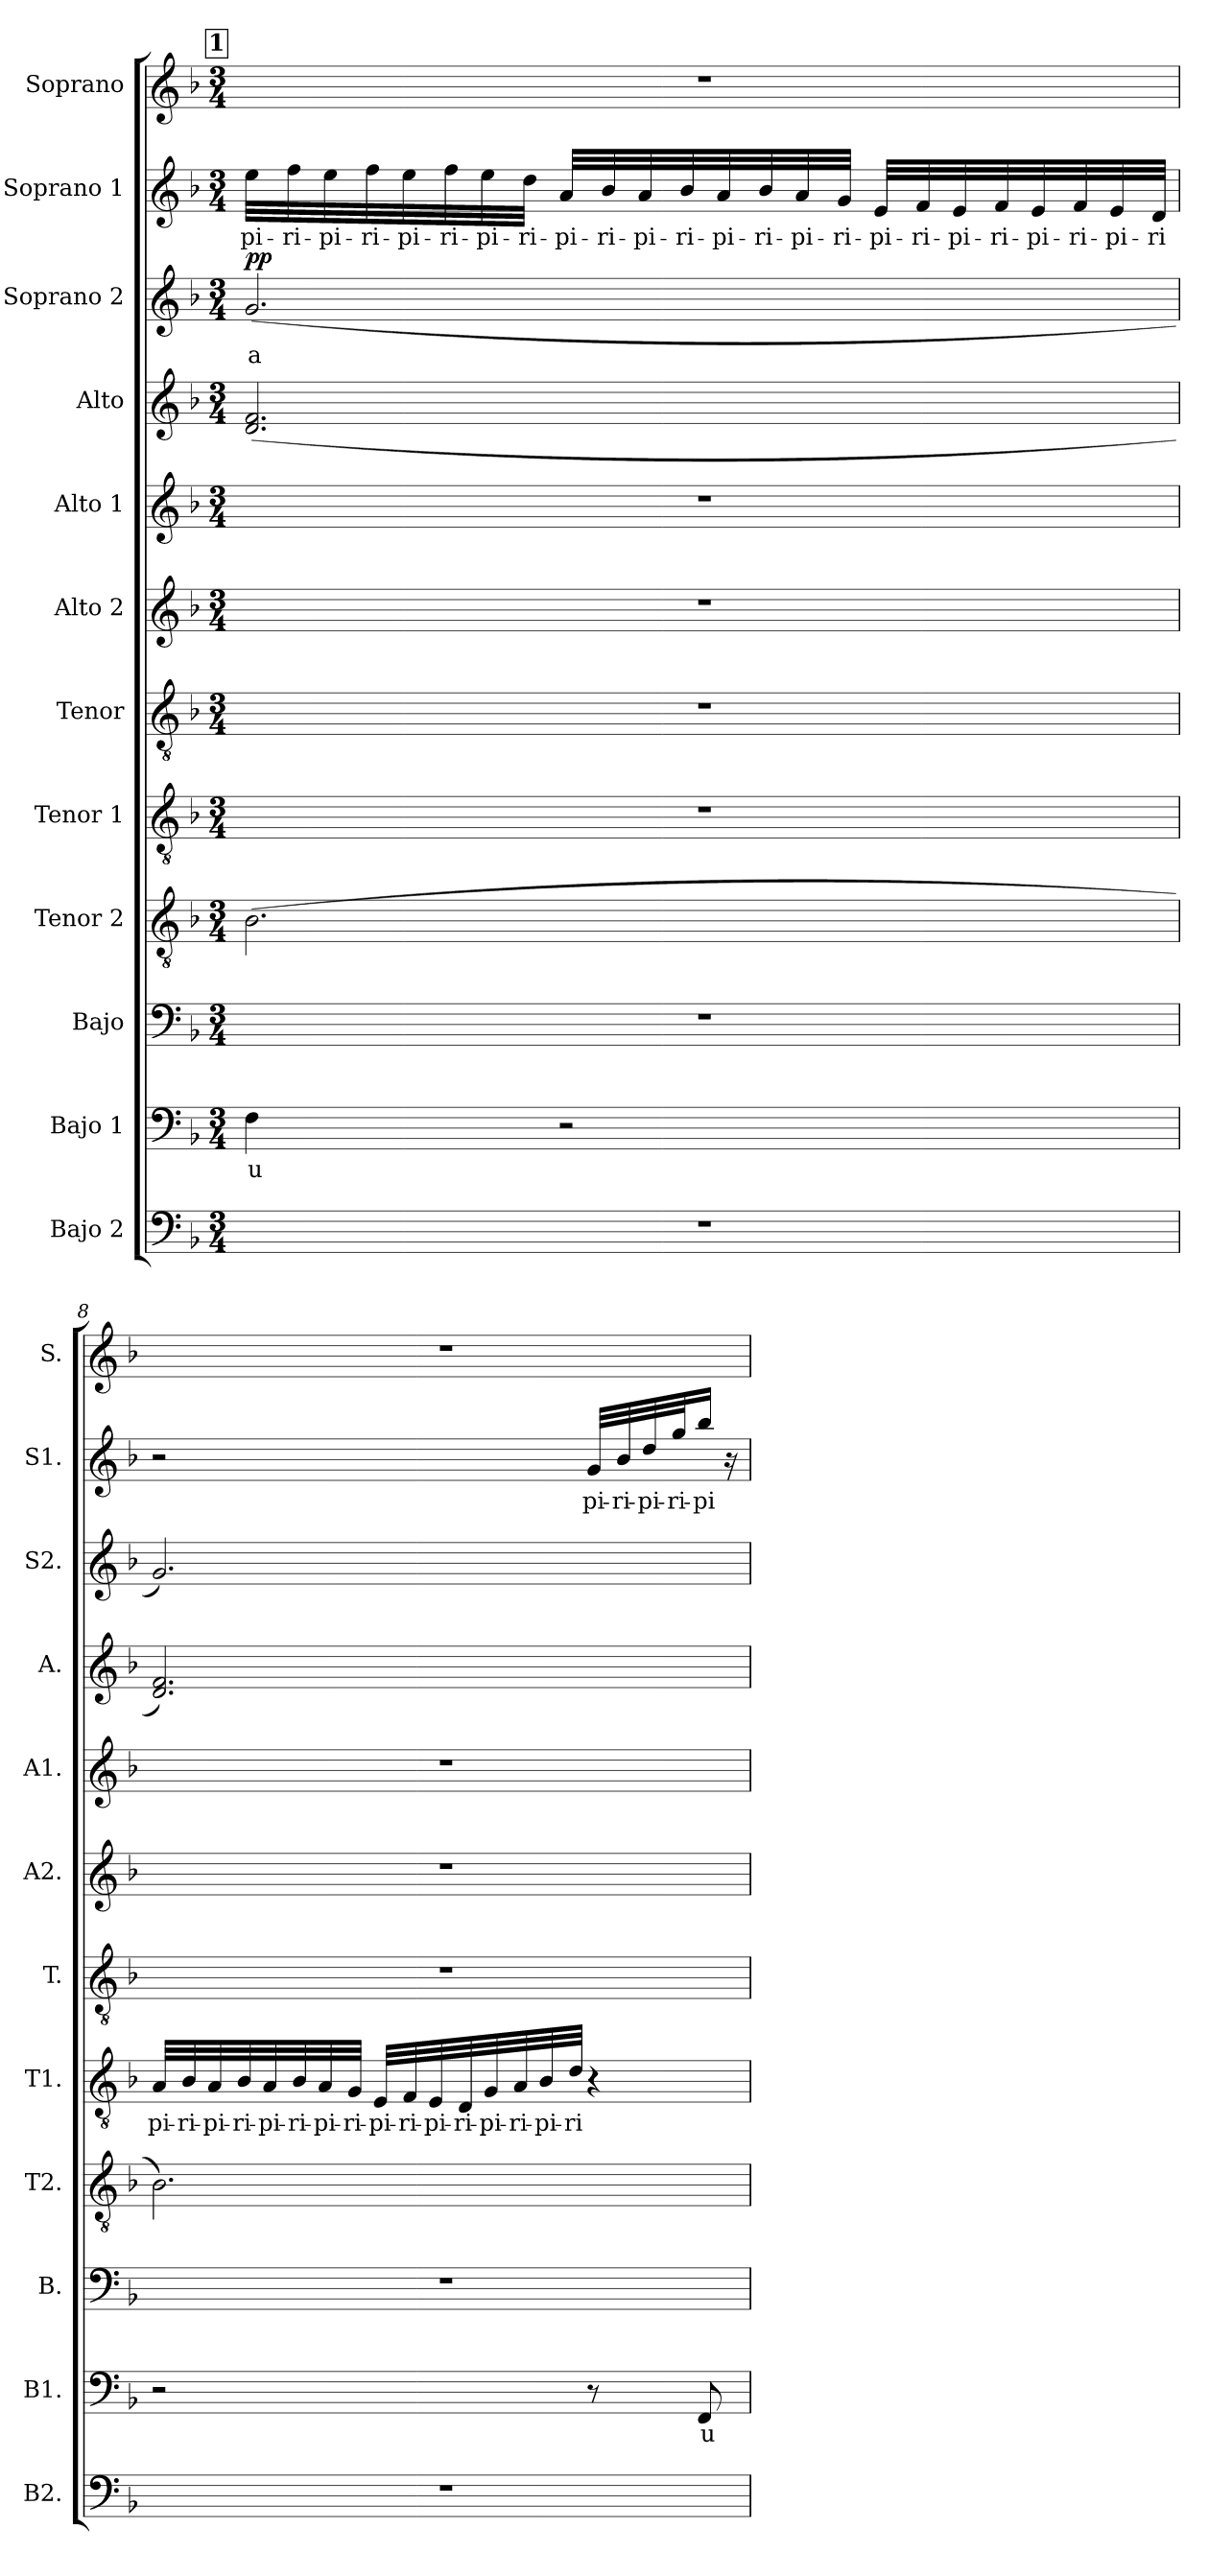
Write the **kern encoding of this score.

**kern	**kern	**text	**kern	**kern	**kern	**text	**kern	**kern	**kern	**kern	**kern	**text	**dynam	**kern	**text	**kern
*part12	*part11	*part11	*part10	*part9	*part8	*part8	*part7	*part6	*part5	*part4	*part3	*part3	*part3	*part2	*part2	*part1
*staff12	*staff11	*staff11	*staff10	*staff9	*staff8	*staff8	*staff7	*staff6	*staff5	*staff4	*staff3	*staff3	*staff3	*staff2	*staff2	*staff1
*I"Bajo 2	*I"Bajo 1	*	*I"Bajo	*I"Tenor 2	*I"Tenor 1	*	*I"Tenor	*I"Alto 2	*I"Alto 1	*I"Alto	*I"Soprano 2	*	*	*I"Soprano 1	*	*I"Soprano
*I'B2.	*I'B1.	*	*I'B.	*I'T2.	*I'T1.	*	*I'T.	*I'A2.	*I'A1.	*I'A.	*I'S2.	*	*	*I'S1.	*	*I'S.
*clefF4	*clefF4	*	*clefF4	*clefGv2	*clefGv2	*	*clefGv2	*clefG2	*clefG2	*clefG2	*clefG2	*	*	*clefG2	*	*clefG2
*k[b-]	*k[b-]	*	*k[b-]	*k[b-]	*k[b-]	*	*k[b-]	*k[b-]	*k[b-]	*k[b-]	*k[b-]	*	*	*k[b-]	*	*k[b-]
*M3/4	*M3/4	*	*M3/4	*M3/4	*M3/4	*	*M3/4	*M3/4	*M3/4	*M3/4	*M3/4	*	*	*M3/4	*	*M3/4
!!LO:REH:place=s1:a:B:fs=14:t=1
=7	=7	=7	=7	=7	=7	=7	=7	=7	=7	=7	=7	=7	=7	=7	=7	=7
!	!	!LO:LY:b	!	!	!	!	!	!	!	!	!	!LO:LY:b	!LO:DY:a	!	!LO:LY:b	!
2.r	4F\	-u	2.r	(>2.B-\	2.r	.	2.r	2.r	2.r	(>2.d/ 2.f/	(<2.g/	a	pp	32ee\LLL	pi-	2.r
!	!	!	!	!	!	!	!	!	!	!	!	!	!	!	!LO:LY:b	!
.	.	.	.	.	.	.	.	.	.	.	.	.	.	32ff\	-ri-	.
!	!	!	!	!	!	!	!	!	!	!	!	!	!	!	!LO:LY:b	!
.	.	.	.	.	.	.	.	.	.	.	.	.	.	32ee\	-pi-	.
!	!	!	!	!	!	!	!	!	!	!	!	!	!	!	!LO:LY:b	!
.	.	.	.	.	.	.	.	.	.	.	.	.	.	32ff\	-ri-	.
!	!	!	!	!	!	!	!	!	!	!	!	!	!	!	!LO:LY:b	!
.	.	.	.	.	.	.	.	.	.	.	.	.	.	32ee\	-pi-	.
!	!	!	!	!	!	!	!	!	!	!	!	!	!	!	!LO:LY:b	!
.	.	.	.	.	.	.	.	.	.	.	.	.	.	32ff\	-ri-	.
!	!	!	!	!	!	!	!	!	!	!	!	!	!	!	!LO:LY:b	!
.	.	.	.	.	.	.	.	.	.	.	.	.	.	32ee\	-pi-	.
!	!	!	!	!	!	!	!	!	!	!	!	!	!	!	!LO:LY:b	!
.	.	.	.	.	.	.	.	.	.	.	.	.	.	32dd\JJJ	-ri-	.
!	!	!	!	!	!	!	!	!	!	!	!	!	!	!	!LO:LY:b	!
.	2r	.	.	.	.	.	.	.	.	.	.	.	.	32a/LLL	-pi-	.
!	!	!	!	!	!	!	!	!	!	!	!	!	!	!	!LO:LY:b	!
.	.	.	.	.	.	.	.	.	.	.	.	.	.	32b-/	-ri-	.
!	!	!	!	!	!	!	!	!	!	!	!	!	!	!	!LO:LY:b	!
.	.	.	.	.	.	.	.	.	.	.	.	.	.	32a/	-pi-	.
!	!	!	!	!	!	!	!	!	!	!	!	!	!	!	!LO:LY:b	!
.	.	.	.	.	.	.	.	.	.	.	.	.	.	32b-/	-ri-	.
!	!	!	!	!	!	!	!	!	!	!	!	!	!	!	!LO:LY:b	!
.	.	.	.	.	.	.	.	.	.	.	.	.	.	32a/	-pi-	.
!	!	!	!	!	!	!	!	!	!	!	!	!	!	!	!LO:LY:b	!
.	.	.	.	.	.	.	.	.	.	.	.	.	.	32b-/	-ri-	.
!	!	!	!	!	!	!	!	!	!	!	!	!	!	!	!LO:LY:b	!
.	.	.	.	.	.	.	.	.	.	.	.	.	.	32a/	-pi-	.
!	!	!	!	!	!	!	!	!	!	!	!	!	!	!	!LO:LY:b	!
.	.	.	.	.	.	.	.	.	.	.	.	.	.	32g/JJJ	-ri-	.
!	!	!	!	!	!	!	!	!	!	!	!	!	!	!	!LO:LY:b	!
.	.	.	.	.	.	.	.	.	.	.	.	.	.	32e/LLL	-pi-	.
!	!	!	!	!	!	!	!	!	!	!	!	!	!	!	!LO:LY:b	!
.	.	.	.	.	.	.	.	.	.	.	.	.	.	32f/	-ri-	.
!	!	!	!	!	!	!	!	!	!	!	!	!	!	!	!LO:LY:b	!
.	.	.	.	.	.	.	.	.	.	.	.	.	.	32e/	-pi-	.
!	!	!	!	!	!	!	!	!	!	!	!	!	!	!	!LO:LY:b	!
.	.	.	.	.	.	.	.	.	.	.	.	.	.	32f/	-ri-	.
!	!	!	!	!	!	!	!	!	!	!	!	!	!	!	!LO:LY:b	!
.	.	.	.	.	.	.	.	.	.	.	.	.	.	32e/	-pi-	.
!	!	!	!	!	!	!	!	!	!	!	!	!	!	!	!LO:LY:b	!
.	.	.	.	.	.	.	.	.	.	.	.	.	.	32f/	-ri-	.
!	!	!	!	!	!	!	!	!	!	!	!	!	!	!	!LO:LY:b	!
.	.	.	.	.	.	.	.	.	.	.	.	.	.	32e/	-pi-	.
!	!	!	!	!	!	!	!	!	!	!	!	!	!	!	!LO:LY:b	!
.	.	.	.	.	.	.	.	.	.	.	.	.	.	32d/JJJ	-ri	.
!!LO:LB:g=z
=8	=8	=8	=8	=8	=8	=8	=8	=8	=8	=8	=8	=8	=8	=8	=8	=8
!	!	!	!	!	!	!LO:LY:b	!	!	!	!	!	!	!	!	!	!
2.r	2r	.	2.r	2.B-\)	32A/LLL	pi-	2.r	2.r	2.r	2.d/ 2.f/)	2.g/)	.	.	2r	.	2.r
!	!	!	!	!	!	!LO:LY:b	!	!	!	!	!	!	!	!	!	!
.	.	.	.	.	32B-/	-ri-	.	.	.	.	.	.	.	.	.	.
!	!	!	!	!	!	!LO:LY:b	!	!	!	!	!	!	!	!	!	!
.	.	.	.	.	32A/	-pi-	.	.	.	.	.	.	.	.	.	.
!	!	!	!	!	!	!LO:LY:b	!	!	!	!	!	!	!	!	!	!
.	.	.	.	.	32B-/	-ri-	.	.	.	.	.	.	.	.	.	.
!	!	!	!	!	!	!LO:LY:b	!	!	!	!	!	!	!	!	!	!
.	.	.	.	.	32A/	-pi-	.	.	.	.	.	.	.	.	.	.
!	!	!	!	!	!	!LO:LY:b	!	!	!	!	!	!	!	!	!	!
.	.	.	.	.	32B-/	-ri-	.	.	.	.	.	.	.	.	.	.
!	!	!	!	!	!	!LO:LY:b	!	!	!	!	!	!	!	!	!	!
.	.	.	.	.	32A/	-pi-	.	.	.	.	.	.	.	.	.	.
!	!	!	!	!	!	!LO:LY:b	!	!	!	!	!	!	!	!	!	!
.	.	.	.	.	32G/JJJ	-ri-	.	.	.	.	.	.	.	.	.	.
!	!	!	!	!	!	!LO:LY:b	!	!	!	!	!	!	!	!	!	!
.	.	.	.	.	32E/LLL	-pi-	.	.	.	.	.	.	.	.	.	.
!	!	!	!	!	!	!LO:LY:b	!	!	!	!	!	!	!	!	!	!
.	.	.	.	.	32F/	-ri-	.	.	.	.	.	.	.	.	.	.
!	!	!	!	!	!	!LO:LY:b	!	!	!	!	!	!	!	!	!	!
.	.	.	.	.	32E/	-pi-	.	.	.	.	.	.	.	.	.	.
!	!	!	!	!	!	!LO:LY:b	!	!	!	!	!	!	!	!	!	!
.	.	.	.	.	32D/	-ri-	.	.	.	.	.	.	.	.	.	.
!	!	!	!	!	!	!LO:LY:b	!	!	!	!	!	!	!	!	!	!
.	.	.	.	.	32G/	-pi-	.	.	.	.	.	.	.	.	.	.
!	!	!	!	!	!	!LO:LY:b	!	!	!	!	!	!	!	!	!	!
.	.	.	.	.	32A/	-ri-	.	.	.	.	.	.	.	.	.	.
!	!	!	!	!	!	!LO:LY:b	!	!	!	!	!	!	!	!	!	!
.	.	.	.	.	32B-/	-pi-	.	.	.	.	.	.	.	.	.	.
!	!	!	!	!	!	!LO:LY:b	!	!	!	!	!	!	!	!	!	!
.	.	.	.	.	32d/JJJ	-ri	.	.	.	.	.	.	.	.	.	.
!	!	!	!	!	!	!	!	!	!	!	!	!	!	!	!LO:LY:b	!
.	8r	.	.	.	4r	.	.	.	.	.	.	.	.	32g/LLL	pi-	.
!	!	!	!	!	!	!	!	!	!	!	!	!	!	!	!LO:LY:b	!
.	.	.	.	.	.	.	.	.	.	.	.	.	.	32b-/	-ri-	.
!	!	!	!	!	!	!	!	!	!	!	!	!	!	!	!LO:LY:b	!
.	.	.	.	.	.	.	.	.	.	.	.	.	.	32dd/	-pi-	.
!	!	!	!	!	!	!	!	!	!	!	!	!	!	!	!LO:LY:b	!
.	.	.	.	.	.	.	.	.	.	.	.	.	.	32gg/J	-ri-	.
!	!	!LO:LY:b	!	!	!	!	!	!	!	!	!	!	!	!	!LO:LY:b	!
.	8FF/	u-	.	.	.	.	.	.	.	.	.	.	.	16bb-/JJ	-pi	.
.	.	.	.	.	.	.	.	.	.	.	.	.	.	16r	.	.
=	=	=	=	=	=	=	=	=	=	=	=	=	=	=	=	=
*-	*-	*-	*-	*-	*-	*-	*-	*-	*-	*-	*-	*-	*-	*-	*-	*-
